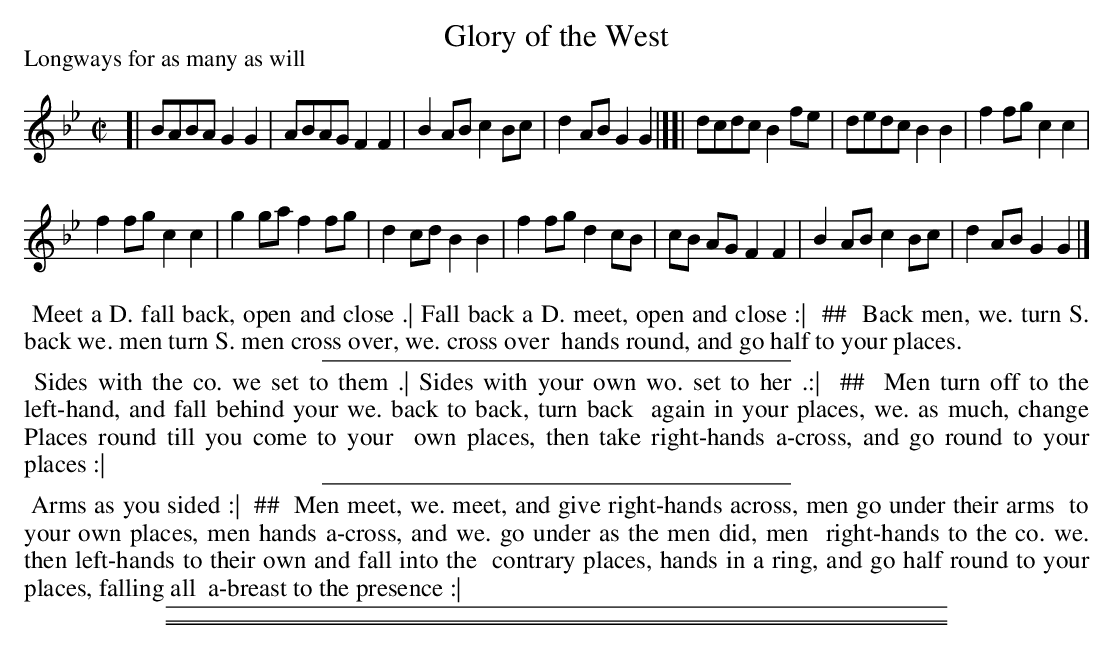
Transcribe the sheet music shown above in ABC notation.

X:1
T: Glory of the West
P: Longways for as many as will
M: C|
L: 1/8
K: Gm
[|\
BABA G2G2 | ABAG F2F2 | B2AB c2Bc | d2AB G2G2 |][| dcdc B2fe | dedc B2B2 | f2fg c2c2 |
f2fg c2c2 | g2ga f2fg | d2cd B2B2 | f2fg d2cB | cB AG F2F2 | B2AB c2Bc | d2AB G2G2 |]
